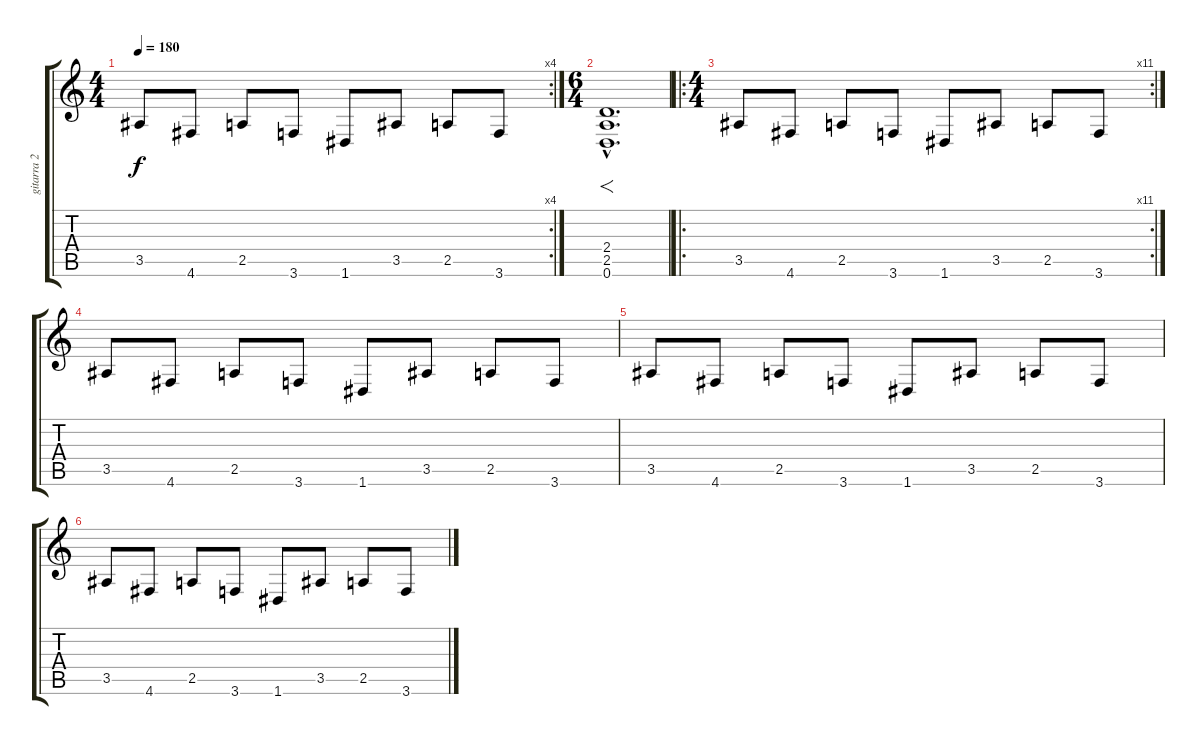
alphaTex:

\track ("gitarra 2" "gitarra 2") {instrument distortionguitar}
\staff {score tabs}
\tuning (D4 A3 F3 C3 G2 D2) {hide}
\rc 4
\ts (4 4)
\tempo 180
\clef g2
\ks c
3.5.8{dy f} 4.6.8 2.5.8 3.6.8 1.6.8 3.5.8 2.5.8 3.6.8 |
\ts (6 4)
(2.4{hac} 2.5{hac} 0.6{hac}).1{f d} |
\ro
\rc 11
\ts (4 4)
3.5.8 4.6.8 2.5.8 3.6.8 1.6.8 3.5.8 2.5.8 3.6.8 |
3.5.8{volume 8} 4.6.8 2.5.8 3.6.8 1.6.8 3.5.8 2.5.8 3.6.8 |
3.5.8{volume 4} 4.6.8 2.5.8 3.6.8 1.6.8 3.5.8 2.5.8 3.6.8 |
3.5.8{volume 0} 4.6.8 2.5.8 3.6.8 1.6.8 3.5.8 2.5.8 3.6.8
